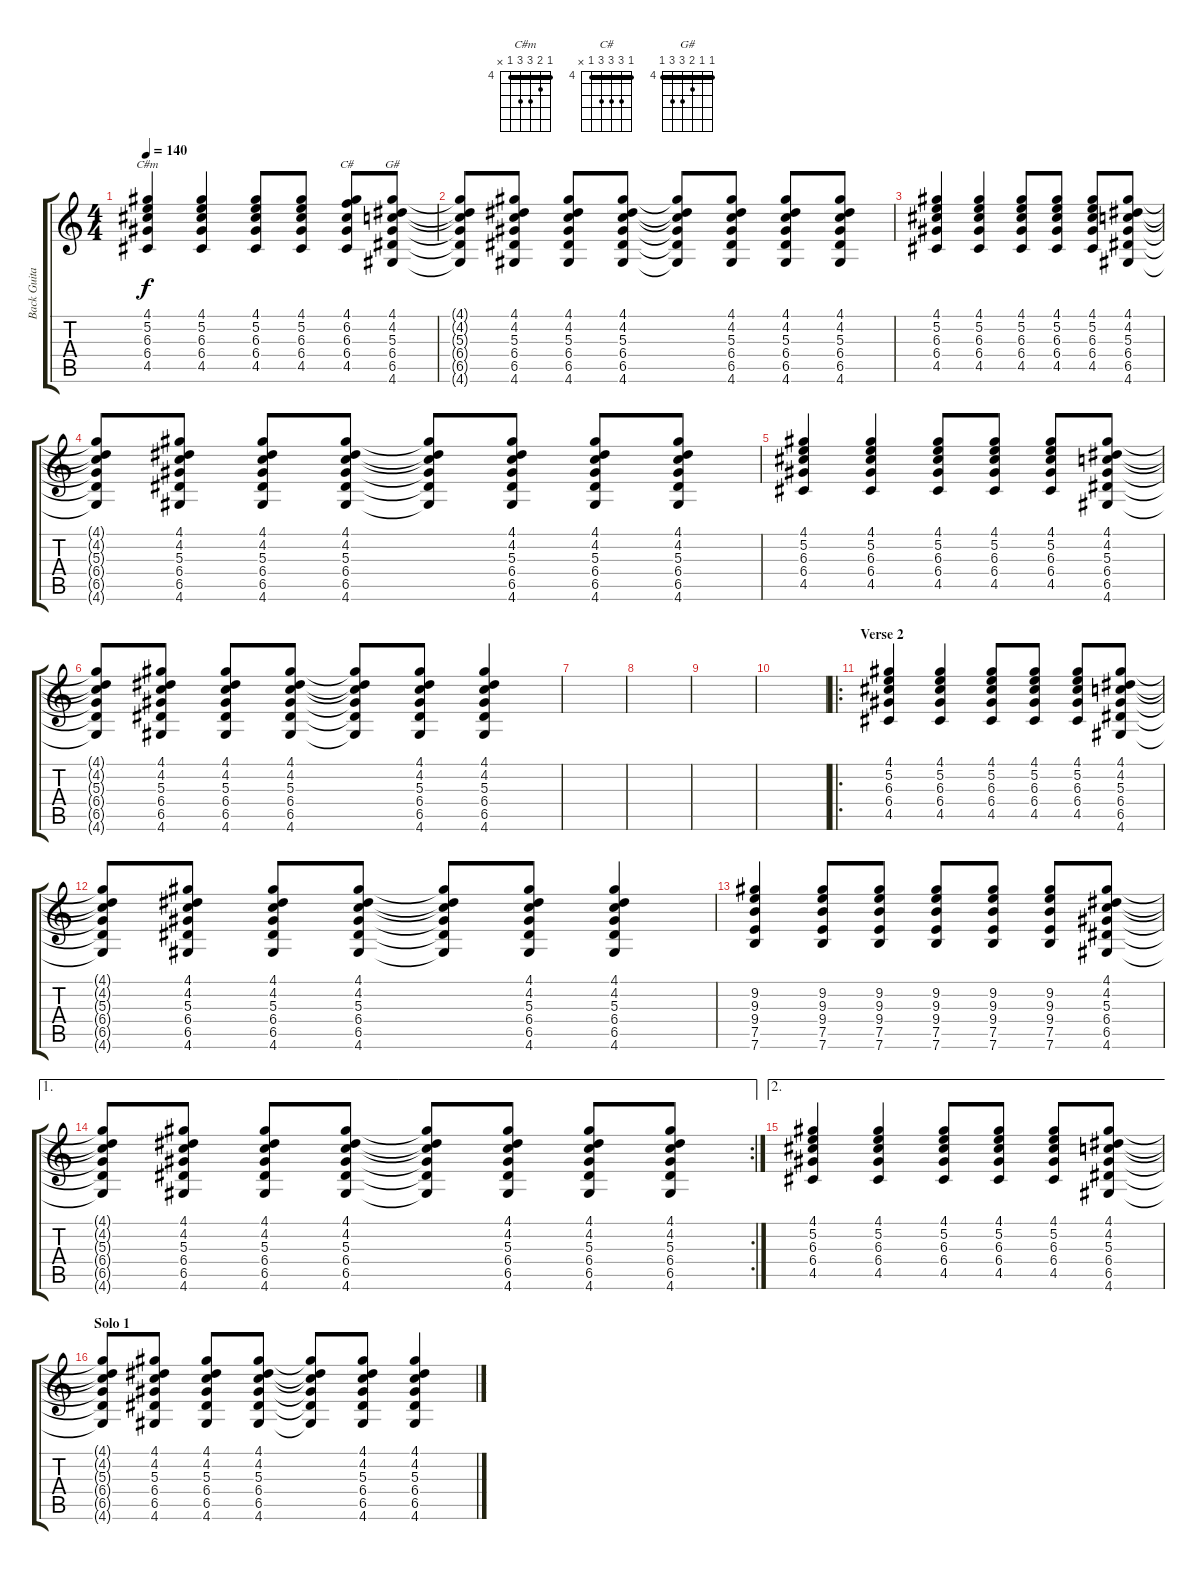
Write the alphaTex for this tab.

\track ("Back Guitar" "Back Guita") {instrument overdrivenguitar}
\staff {score tabs}
\tuning (E4 B3 G3 D3 A2 E2) {hide}
\chord ("C#m" 4 5 6 6 4 x) {firstfret 4 barre 4}
\chord ("C#" 4 6 6 6 4 x) {firstfret 4 barre 4}
\chord ("G#" 4 4 5 6 6 4) {firstfret 4 barre 4}
\ts (4 4)
\tempo 140
\clef g2
\ks c
(4.1 5.2 6.3 6.4 4.5).4{ch "C#m" dy f} (4.1 5.2 6.3 6.4 4.5).4 (4.1 5.2 6.3 6.4 4.5).8 (4.1 5.2 6.3 6.4 4.5).8 (4.1 6.2 6.3 6.4 4.5).8{ch "C#"} (4.1 4.2 5.3 6.4 6.5 4.6).8{ch "G#"} |
(4.1{t} 4.2{t} 5.3{t} 6.4{t} 6.5{t} 4.6{t}).8 (4.1 4.2 5.3 6.4 6.5 4.6).8 (4.1 4.2 5.3 6.4 6.5 4.6).8 (4.1 4.2 5.3 6.4 6.5 4.6).8 (4.1{t} 4.2{t} 5.3{t} 6.4{t} 6.5{t} 4.6{t}).8 (4.1 4.2 5.3 6.4 6.5 4.6).8 (4.1 4.2 5.3 6.4 6.5 4.6).8 (4.1 4.2 5.3 6.4 6.5 4.6).8 |
(4.1 5.2 6.3 6.4 4.5).4 (4.1 5.2 6.3 6.4 4.5).4 (4.1 5.2 6.3 6.4 4.5).8 (4.1 5.2 6.3 6.4 4.5).8 (4.1 5.2 6.3 6.4 4.5).8 (4.1 4.2 5.3 6.4 6.5 4.6).8 |
(4.1{t} 4.2{t} 5.3{t} 6.4{t} 6.5{t} 4.6{t}).8 (4.1 4.2 5.3 6.4 6.5 4.6).8 (4.1 4.2 5.3 6.4 6.5 4.6).8 (4.1 4.2 5.3 6.4 6.5 4.6).8 (4.1{t} 4.2{t} 5.3{t} 6.4{t} 6.5{t} 4.6{t}).8 (4.1 4.2 5.3 6.4 6.5 4.6).8 (4.1 4.2 5.3 6.4 6.5 4.6).8 (4.1 4.2 5.3 6.4 6.5 4.6).8 |
(4.1 5.2 6.3 6.4 4.5).4 (4.1 5.2 6.3 6.4 4.5).4 (4.1 5.2 6.3 6.4 4.5).8 (4.1 5.2 6.3 6.4 4.5).8 (4.1 5.2 6.3 6.4 4.5).8 (4.1 4.2 5.3 6.4 6.5 4.6).8 |
(4.1{t} 4.2{t} 5.3{t} 6.4{t} 6.5{t} 4.6{t}).8 (4.1 4.2 5.3 6.4 6.5 4.6).8 (4.1 4.2 5.3 6.4 6.5 4.6).8 (4.1 4.2 5.3 6.4 6.5 4.6).8 (4.1{t} 4.2{t} 5.3{t} 6.4{t} 6.5{t} 4.6{t}).8 (4.1 4.2 5.3 6.4 6.5 4.6).8 (4.1 4.2 5.3 6.4 6.5 4.6).4 |
|
|
|
|
\ro
\section ("" "Verse 2")
(4.1 5.2 6.3 6.4 4.5).4 (4.1 5.2 6.3 6.4 4.5).4 (4.1 5.2 6.3 6.4 4.5).8 (4.1 5.2 6.3 6.4 4.5).8 (4.1 5.2 6.3 6.4 4.5).8 (4.1 4.2 5.3 6.4 6.5 4.6).8 |
(4.1{t} 4.2{t} 5.3{t} 6.4{t} 6.5{t} 4.6{t}).8 (4.1 4.2 5.3 6.4 6.5 4.6).8 (4.1 4.2 5.3 6.4 6.5 4.6).8 (4.1 4.2 5.3 6.4 6.5 4.6).8 (4.1{t} 4.2{t} 5.3{t} 6.4{t} 6.5{t} 4.6{t}).8 (4.1 4.2 5.3 6.4 6.5 4.6).8 (4.1 4.2 5.3 6.4 6.5 4.6).4 |
(9.2 9.3 9.4 7.5 7.6).4 (9.2 9.3 9.4 7.5 7.6).8 (9.2 9.3 9.4 7.5 7.6).8 (9.2 9.3 9.4 7.5 7.6).8 (9.2 9.3 9.4 7.5 7.6).8 (9.2 9.3 9.4 7.5 7.6).8 (4.1 4.2 5.3 6.4 6.5 4.6).8 |
\ae 1
\rc 2
(4.1{t} 4.2{t} 5.3{t} 6.4{t} 6.5{t} 4.6{t}).8 (4.1 4.2 5.3 6.4 6.5 4.6).8 (4.1 4.2 5.3 6.4 6.5 4.6).8 (4.1 4.2 5.3 6.4 6.5 4.6).8 (4.1{t} 4.2{t} 5.3{t} 6.4{t} 6.5{t} 4.6{t}).8 (4.1 4.2 5.3 6.4 6.5 4.6).8 (4.1 4.2 5.3 6.4 6.5 4.6).8 (4.1 4.2 5.3 6.4 6.5 4.6).8 |
\ae 2
(4.1 5.2 6.3 6.4 4.5).4 (4.1 5.2 6.3 6.4 4.5).4 (4.1 5.2 6.3 6.4 4.5).8 (4.1 5.2 6.3 6.4 4.5).8 (4.1 5.2 6.3 6.4 4.5).8 (4.1 4.2 5.3 6.4 6.5 4.6).8 |
\section ("" "Solo 1")
(4.1{t} 4.2{t} 5.3{t} 6.4{t} 6.5{t} 4.6{t}).8 (4.1 4.2 5.3 6.4 6.5 4.6).8 (4.1 4.2 5.3 6.4 6.5 4.6).8 (4.1 4.2 5.3 6.4 6.5 4.6).8 (4.1{t} 4.2{t} 5.3{t} 6.4{t} 6.5{t} 4.6{t}).8 (4.1 4.2 5.3 6.4 6.5 4.6).8 (4.1 4.2 5.3 6.4 6.5 4.6).4
